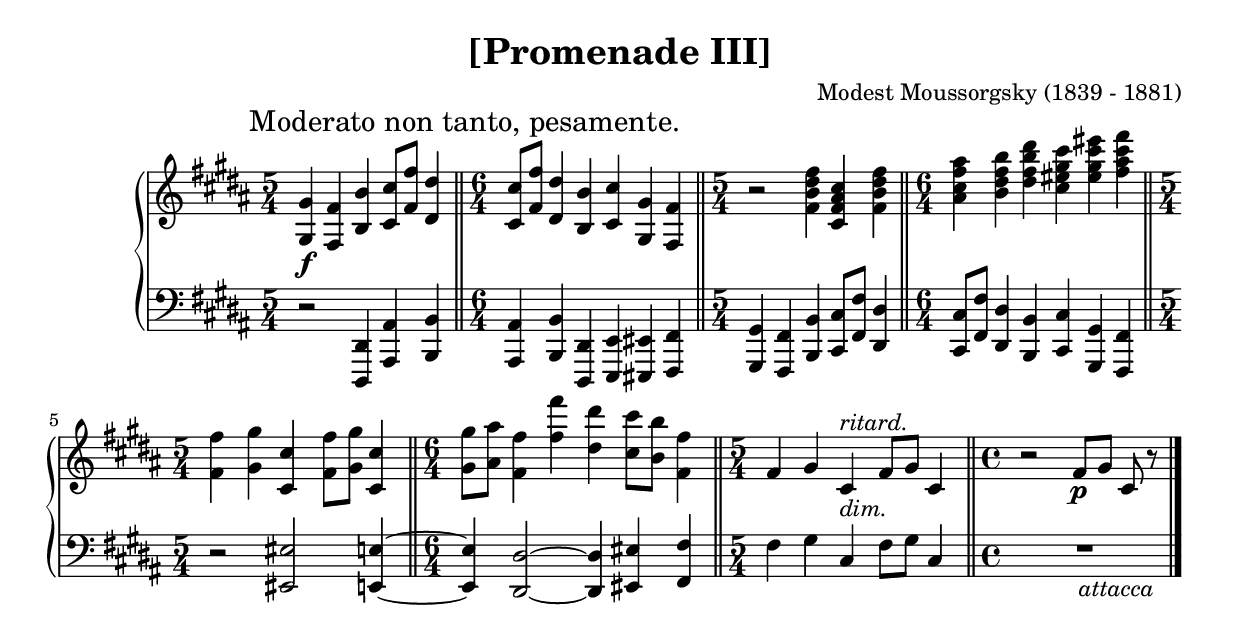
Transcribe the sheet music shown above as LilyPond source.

\version "2.18.2"
\language "english"

\header {
  title        = "[Promenade III]"
  composer     = "Modest Moussorgsky (1839 - 1881)"
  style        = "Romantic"
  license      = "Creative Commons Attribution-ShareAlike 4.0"
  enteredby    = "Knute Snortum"
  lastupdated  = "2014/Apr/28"
  date         = "1874"
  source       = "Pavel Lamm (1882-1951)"

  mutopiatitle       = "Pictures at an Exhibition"
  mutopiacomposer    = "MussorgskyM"
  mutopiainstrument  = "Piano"
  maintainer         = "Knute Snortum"
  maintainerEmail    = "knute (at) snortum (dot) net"
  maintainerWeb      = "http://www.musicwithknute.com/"
}

moderato = {
  \once
  \override Score.RehearsalMark.self-alignment-X = #LEFT
  \mark "Moderato non tanto, pesamente." 
}

ritard = \markup { \italic "ritard." }
dimin = \markup { \italic "dim." }
attacca = \markup { \italic "          attacca" }

upper = {
  \time 5/4
  \clef treble
  \moderato 
  
  | <gs gs'>4 \f <fs fs'> <b b'> <cs' cs''>8 <fs' fs''> <ds' ds''>4
  \bar "||"
  \time 6/4
  | <cs' cs''>8 <fs' fs''> <ds' ds''>4 <b b'> <cs' cs''> <gs gs'> <fs fs'>
  \bar "||"
  \time 5/4
  | r2 <fs' b' ds'' fs''>4 <cs' fs' as' cs''> <fs' b' ds'' fs''>
  \bar "||"
  \time 6/4
  | <as' cs'' fs'' as''>4 <b' ds'' fs'' b''> <ds'' fs'' b'' ds'''>
    <cs'' es'' gs'' cs'''> <es'' gs'' cs''' es'''> <fs'' as'' cs''' fs'''>
  \bar "||"
  \time 5/4
  | <fs' fs''>4 <gs' gs''> <cs' cs''> <fs' fs''>8 <gs' gs''> <cs' cs''>4
  \bar "||"
  \time 6/4
  | <gs' gs''>8 <as' as''> <fs' fs''>4 <fs'' fs'''> <ds'' ds'''>
    <cs'' cs'''>8 <b' b''> <fs' fs''>4
  \bar "||"
  \time 5/4
  | fs'4 gs' cs' ^ \ritard _ \dimin fs'8 gs' cs'4
  \bar "||"
  \time 4/4
  | r2 fs'8 \p [ gs' ] cs' r
  \bar "|."
}

lower = {
  \time 5/4
  \clef bass
  
  | r2 <ds, ds,,>4 <as, as,,> <b, b,,>
  \time 6/4
  | <as, as,,>4 <b, b,,> <ds, ds,,> <e, e,,> <es, es,,> <fs, fs,,>
  \time 5/4
  | <gs, gs,,>4 <fs, fs,,> <b, b,,> <cs cs,>8 <fs fs,> <ds ds,>4
  \time 6/4
  | <cs cs,>8 <fs fs,> <ds ds,>4 <b, b,,> <cs cs,> <gs, gs,,> <fs, fs,,>
  \time 5/4
  | r2 <es es,> <e e,>4 ~
  \time 6/4
  | q4 <ds ds,>2 ~ q4 <es es,> <fs fs,> 
  \time 5/4
  | fs4 gs cs fs8 gs cs4
  \time 4/4
  | R1 _ \attacca 
}

global = {
  \key b \major
  \accidentalStyle piano
}

\score {
  \new PianoStaff 
  <<
    \new Staff = "up" {
      \global
      \upper
    }
    \new Staff = "down" {
      \global
      \lower
    }
  >>
  \layout {
  }
  \midi {
    \tempo 4 = 88
  }
}
